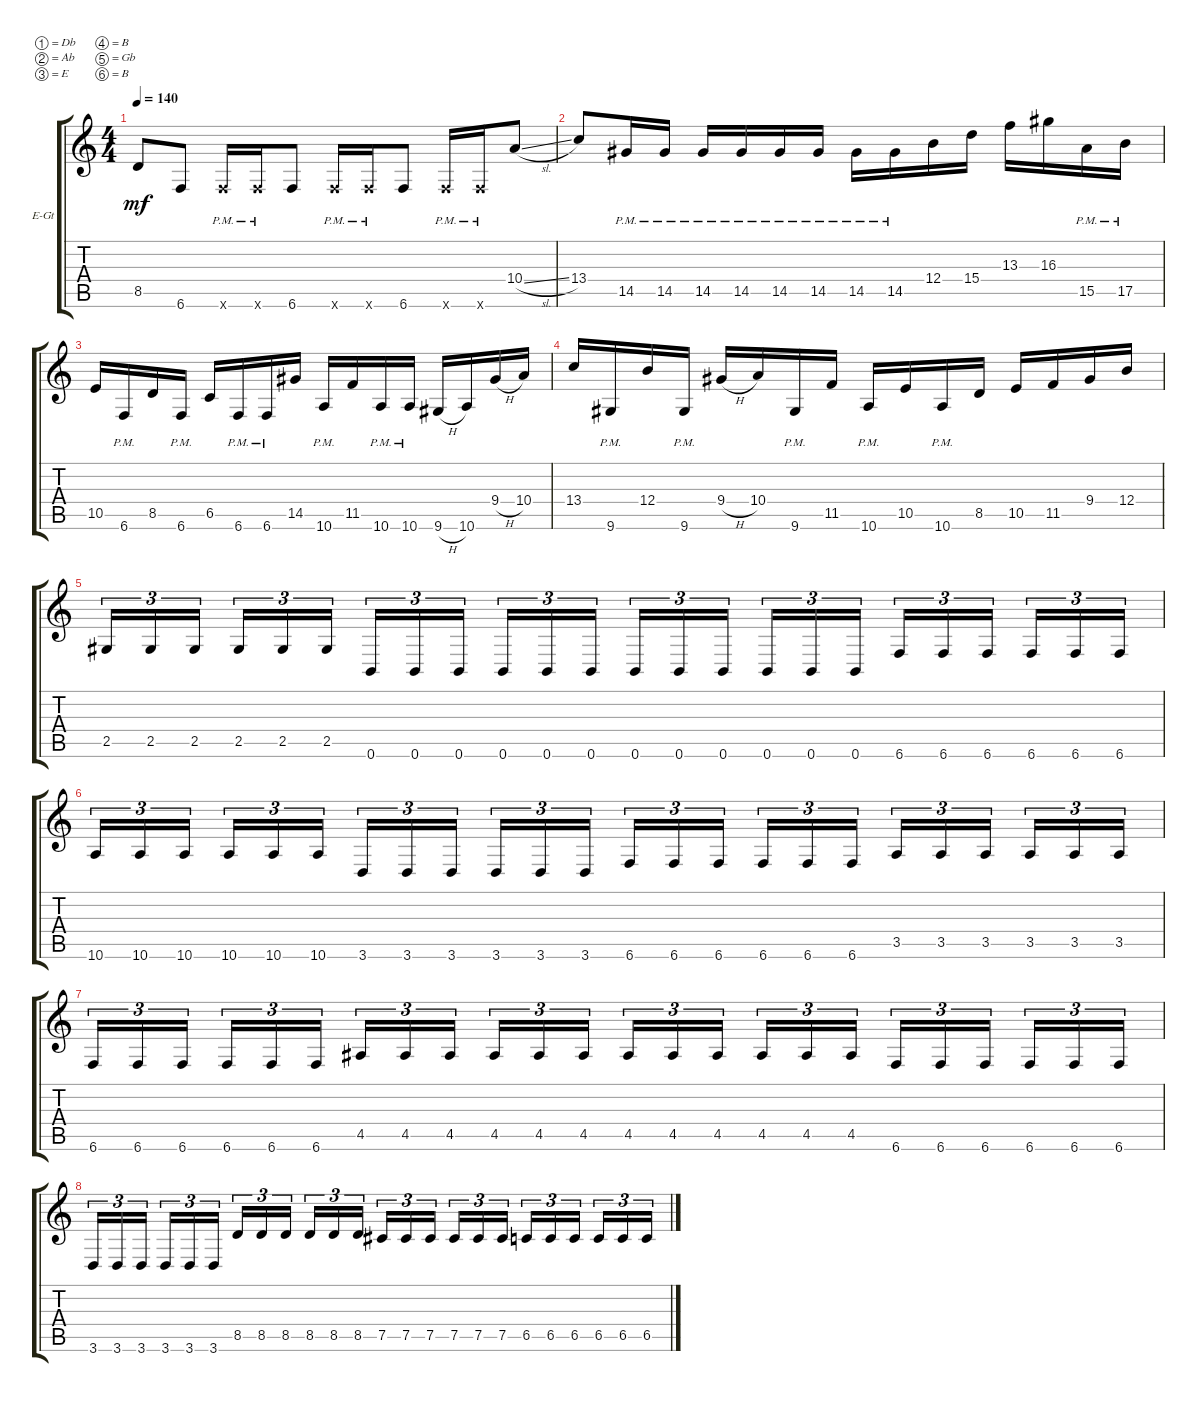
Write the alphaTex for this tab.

\defaultSystemsLayout 4
\bracketExtendMode groupsimilarinstruments
\firstSystemTrackNameOrientation horizontal
\otherSystemsTrackNameOrientation horizontal
\track ("Electric Guitar" "E-Gt") {instrument distortionguitar}
\staff {score tabs}
\tuning (Db4 Ab3 E3 B2 Gb2 B1)
\ts (4 4)
\tempo 140
\clef g2
\ks c
8.5.8{dy mf} 6.6.8 6.6{pm x}.16 6.6{pm x}.16 6.6.8 6.6{pm x}.16 6.6{pm x}.16 6.6.8 6.6{pm x}.16 6.6{pm x}.16 10.4{sl}.8 |
13.4.8 14.5{pm}.16 14.5{pm}.16 14.5{pm}.16 14.5{pm}.16 14.5{pm}.16 14.5{pm}.16 14.5{pm}.16 14.5{pm}.16 12.4.16 15.4.16 13.3.16 16.3.16 15.5{pm}.16 17.5{pm}.16 |
10.5.16 6.6{pm}.16 8.5.16 6.6{pm}.16 6.5.16 6.6{pm}.16 6.6{pm}.16 14.5.16 10.6{pm}.16 11.5.16 10.6{pm}.16 10.6{pm}.16 9.6{h}.16 10.6.16 9.4{h}.16 10.4.16 |
13.4.16 9.6{pm}.16 12.4.16 9.6{pm}.16 9.4{h}.16 10.4.16 9.6{pm}.16 11.5.16 10.6{pm}.16 10.5.16 10.6{pm}.16 8.5.16 10.5.16 11.5.16 9.4.16 12.4.16 |
2.5.16{tu (3 2)} 2.5.16{tu (3 2)} 2.5.16{tu (3 2)} 2.5.16{tu (3 2)} 2.5.16{tu (3 2)} 2.5.16{tu (3 2)} 0.6.16{tu (3 2)} 0.6.16{tu (3 2)} 0.6.16{tu (3 2)} 0.6.16{tu (3 2)} 0.6.16{tu (3 2)} 0.6.16{tu (3 2)} 0.6.16{tu (3 2)} 0.6.16{tu (3 2)} 0.6.16{tu (3 2)} 0.6.16{tu (3 2)} 0.6.16{tu (3 2)} 0.6.16{tu (3 2)} 6.6.16{tu (3 2)} 6.6.16{tu (3 2)} 6.6.16{tu (3 2)} 6.6.16{tu (3 2)} 6.6.16{tu (3 2)} 6.6.16{tu (3 2)} |
10.6.16{tu (3 2)} 10.6.16{tu (3 2)} 10.6.16{tu (3 2)} 10.6.16{tu (3 2)} 10.6.16{tu (3 2)} 10.6.16{tu (3 2)} 3.6.16{tu (3 2)} 3.6.16{tu (3 2)} 3.6.16{tu (3 2)} 3.6.16{tu (3 2)} 3.6.16{tu (3 2)} 3.6.16{tu (3 2)} 6.6.16{tu (3 2)} 6.6.16{tu (3 2)} 6.6.16{tu (3 2)} 6.6.16{tu (3 2)} 6.6.16{tu (3 2)} 6.6.16{tu (3 2)} 3.5.16{tu (3 2)} 3.5.16{tu (3 2)} 3.5.16{tu (3 2)} 3.5.16{tu (3 2)} 3.5.16{tu (3 2)} 3.5.16{tu (3 2)} |
6.6.16{tu (3 2)} 6.6.16{tu (3 2)} 6.6.16{tu (3 2)} 6.6.16{tu (3 2)} 6.6.16{tu (3 2)} 6.6.16{tu (3 2)} 4.5.16{tu (3 2)} 4.5.16{tu (3 2)} 4.5.16{tu (3 2)} 4.5.16{tu (3 2)} 4.5.16{tu (3 2)} 4.5.16{tu (3 2)} 4.5.16{tu (3 2)} 4.5.16{tu (3 2)} 4.5.16{tu (3 2)} 4.5.16{tu (3 2)} 4.5.16{tu (3 2)} 4.5.16{tu (3 2)} 6.6.16{tu (3 2)} 6.6.16{tu (3 2)} 6.6.16{tu (3 2)} 6.6.16{tu (3 2)} 6.6.16{tu (3 2)} 6.6.16{tu (3 2)} |
3.6.16{tu (3 2)} 3.6.16{tu (3 2)} 3.6.16{tu (3 2)} 3.6.16{tu (3 2)} 3.6.16{tu (3 2)} 3.6.16{tu (3 2)} 8.5.16{tu (3 2)} 8.5.16{tu (3 2)} 8.5.16{tu (3 2)} 8.5.16{tu (3 2)} 8.5.16{tu (3 2)} 8.5.16{tu (3 2)} 7.5.16{tu (3 2)} 7.5.16{tu (3 2)} 7.5.16{tu (3 2)} 7.5.16{tu (3 2)} 7.5.16{tu (3 2)} 7.5.16{tu (3 2)} 6.5.16{tu (3 2)} 6.5.16{tu (3 2)} 6.5.16{tu (3 2)} 6.5.16{tu (3 2)} 6.5.16{tu (3 2)} 6.5.16{tu (3 2)}
